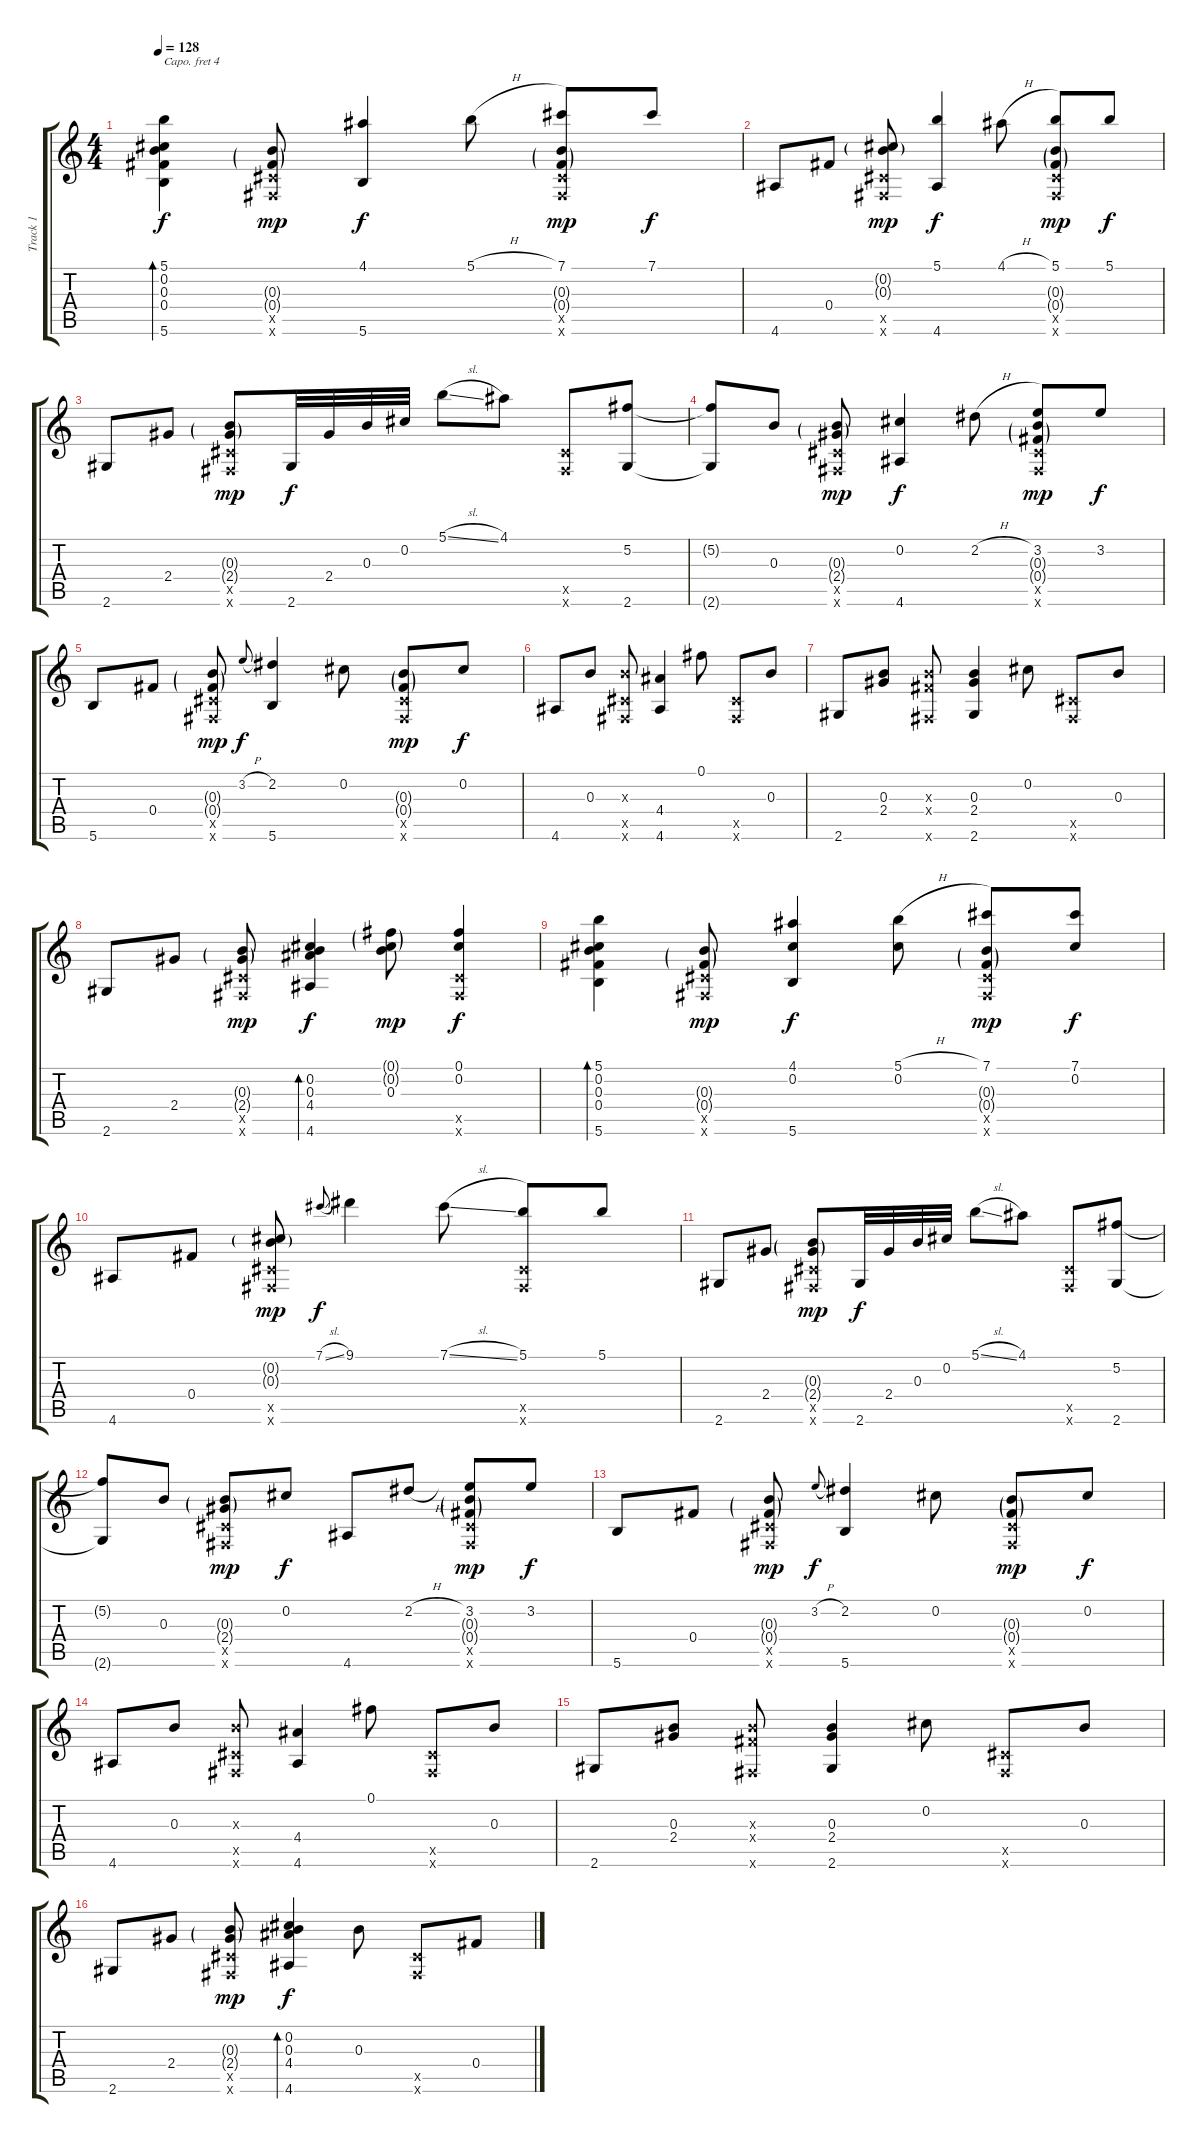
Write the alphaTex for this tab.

\track ("Track 1" "Track 1") {instrument acousticguitarsteel}
\staff {score tabs}
\capo 4
\tuning (D4 A3 G3 D3 A2 D2) {hide}
\ts (4 4)
\tempo 128
\clef g2
\ks c
(5.1 0.2 0.3 0.4 5.6).4{bd 120 dy f} (0.3{g} 0.4{g} 0.5{x} 0.6{x}).8{dy mp} (4.1 5.6).4{dy f} 5.1{h}.8 (7.1 0.3{g} 0.4{g} 0.5{x} 0.6{x}).8{dy mp} 7.1.8{dy f} |
4.6.8 0.4.8 (0.2{g} 0.3{g} 0.5{x} 0.6{x}).8{dy mp} (5.1 4.6).4{dy f} 4.1{h}.8 (5.1 0.3{g} 0.4{g} 0.5{x} 0.6{x}).8{dy mp} 5.1.8{dy f} |
2.6.8 2.4.8 (0.3{g} 2.4{g} 0.5{x} 0.6{x}).8{dy mp} 2.6.32{dy f} 2.4.32 0.3.32 0.2.32 5.1{sl}.8 4.1.8 (0.5{x} 0.6{x}).8 (5.2 2.6).8 |
(5.2{t} 2.6{t}).8 0.3.8 (0.3{g} 2.4{g} 0.5{x} 0.6{x}).8{dy mp} (0.2 4.6).4{dy f} 2.2{h}.8 (3.2 0.3{g} 0.4{g} 0.5{x} 0.6{x}).8{dy mp} 3.2.8{dy f} |
5.6.8 0.4.8 (0.3{g} 0.4{g} 0.5{x} 0.6{x}).8{dy mp} 3.2{h}.8{gr onbeat dy f} (2.2 5.6).4 0.2.8 (0.3{g} 0.4{g} 0.5{x} 0.6{x}).8{dy mp} 0.2.8{dy f} |
4.6.8 0.3.8 (0.3{x} 0.5{x} 0.6{x}).8 (4.4 4.6).4 0.1.8 (0.5{x} 0.6{x}).8 0.3.8 |
2.6.8 (0.3 2.4).8 (0.3{x} 0.4{x} 0.6{x}).8 (0.3 2.4 2.6).4 0.2.8 (0.5{x} 0.6{x}).8 0.3.8 |
2.6.8 2.4.8 (0.3{g} 2.4{g} 0.5{x} 0.6{x}).8{dy mp} (0.2 0.3 4.4 4.6).4{bd 60 dy f} (0.1{g} 0.2{g} 0.3).8{dy mp} (0.1 0.2 0.5{x} 0.6{x}).4{dy f} |
(5.1 0.2 0.3 0.4 5.6).4{bd 120} (0.3{g} 0.4{g} 0.5{x} 0.6{x}).8{dy mp} (4.1 0.2 5.6).4{dy f} (5.1{h} 0.2).8 (7.1 0.3{g} 0.4{g} 0.5{x} 0.6{x}).8{dy mp} (7.1 0.2).8{dy f} |
4.6.8 0.4.8 (0.2{g} 0.3{g} 0.5{x} 0.6{x}).8{dy mp} 7.1{sl}.8{gr onbeat dy f} 9.1.4 7.1{sl}.8 (5.1 0.5{x} 0.6{x}).8 5.1.8 |
2.6.8 2.4.8 (0.3{g} 2.4{g} 0.5{x} 0.6{x}).8{dy mp} 2.6.32{dy f} 2.4.32 0.3.32 0.2.32 5.1{sl}.8 4.1.8 (0.5{x} 0.6{x}).8 (5.2 2.6).8 |
(5.2{t} 2.6{t}).8 0.3.8 (0.3{g} 2.4{g} 0.5{x} 0.6{x}).8{dy mp} 0.2.8{dy f} 4.6.8 2.2{h}.8 (3.2 0.3{g} 0.4{g} 0.5{x} 0.6{x}).8{dy mp} 3.2.8{dy f} |
5.6.8 0.4.8 (0.3{g} 0.4{g} 0.5{x} 0.6{x}).8{dy mp} 3.2{h}.8{gr onbeat dy f} (2.2 5.6).4 0.2.8 (0.3{g} 0.4{g} 0.5{x} 0.6{x}).8{dy mp} 0.2.8{dy f} |
4.6.8 0.3.8 (0.3{x} 0.5{x} 0.6{x}).8 (4.4 4.6).4 0.1.8 (0.5{x} 0.6{x}).8 0.3.8 |
2.6.8 (0.3 2.4).8 (0.3{x} 0.4{x} 0.6{x}).8 (0.3 2.4 2.6).4 0.2.8 (0.5{x} 0.6{x}).8 0.3.8 |
2.6.8 2.4.8 (0.3{g} 2.4{g} 0.5{x} 0.6{x}).8{dy mp} (0.2 0.3 4.4 4.6).4{bd 60 dy f} 0.3.8 (0.5{x} 0.6{x}).8 0.4.8
